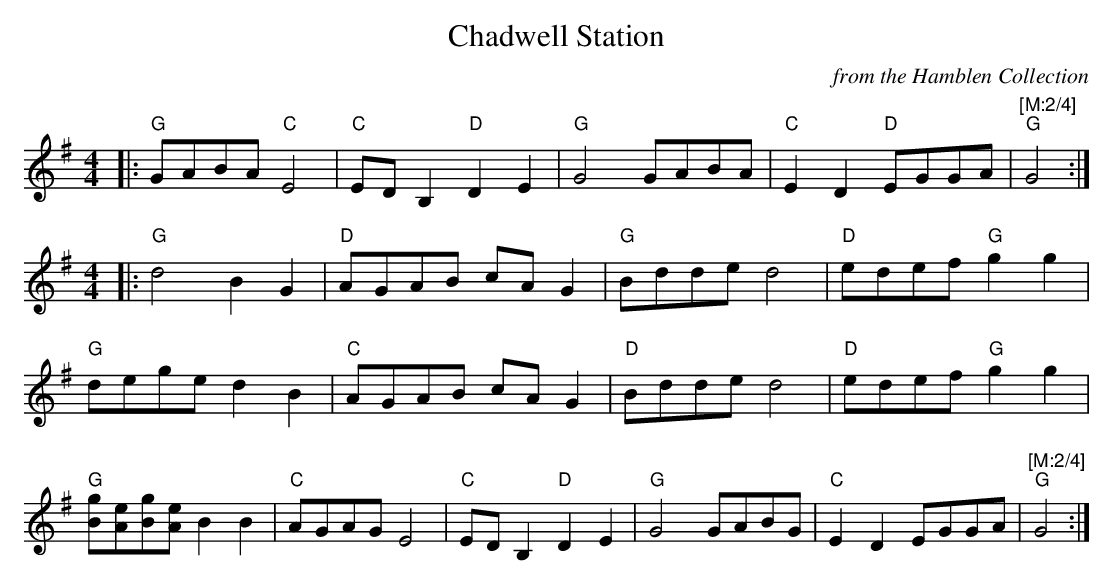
X:1
T:Chadwell Station
C:from the Hamblen Collection
M:4/4
L:1/4
K:G
|: "G"G/A/B/A/ "C"E2 | "C"E/D/ B,"D"D E  | "G"G2 G/A/B/A/  | "C"E D "D"E/G/G/A/ | "[M:2/4]" "G" G2 :|
[M:4/4] |: "G"d2 B G | "D"A/G/A/B/ c/A/ G | "G"B/d/d/e/ d2 | "D"e/d/e/f/ "G" g g |
"G"d/e/g/e/ d B | "C"A/G/A/B/ c/A/ G  | "D"B/d/d/e/ d2 | "D"e/d/e/f/ "G"g g |
"G"[g/B/][e/A/][g/B/][e/A/] B B | "C"A/G/A/G/ E2 | "C"E/D/ B, "D"D E | "G"G2 G/A/B/G/ | "C"E D E/G/G/A/ | "[M:2/4]" "G"G2 :|
